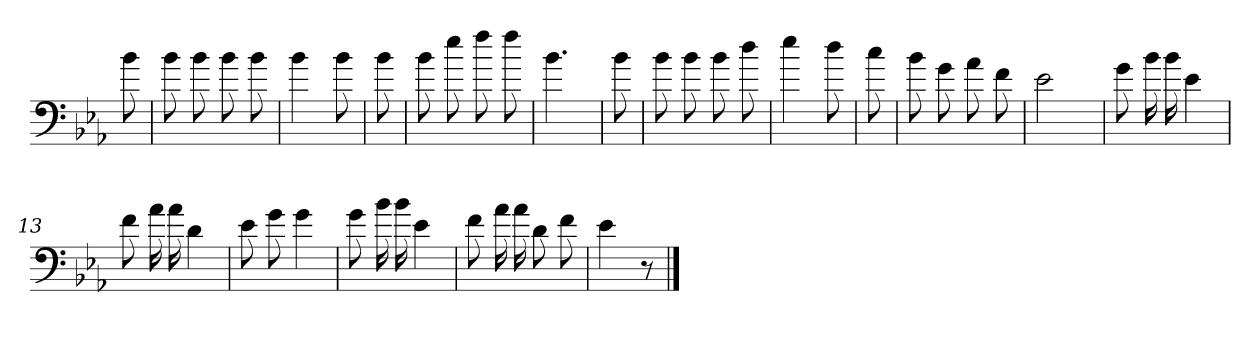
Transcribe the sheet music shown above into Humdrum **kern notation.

**kern
*part1
*staff1
*clefF4
*k[b-e-a-]
*E-:
=
8b-
=1
8b-
8b-
8b-
8b-
=2
4b-
8b-
=3
8b-
=4
8b-
8ee-
8ff
8ff
=5
4.b-
=6
8b-
=7
8b-
8b-
8b-
8dd
=8
4ee-
8dd
=9
8cc
=10
8b-
8g
8a-
8f
=11
2e-
=12
8g
16b-
16b-
4e-
=13
8f
16a-
16a-
4d
=14
8e-
8g
4g
=15
8g
16b-
16b-
4e-
=16
8f
16a-
16a-
8d
8f
=17
4e-
8r
==
*-
